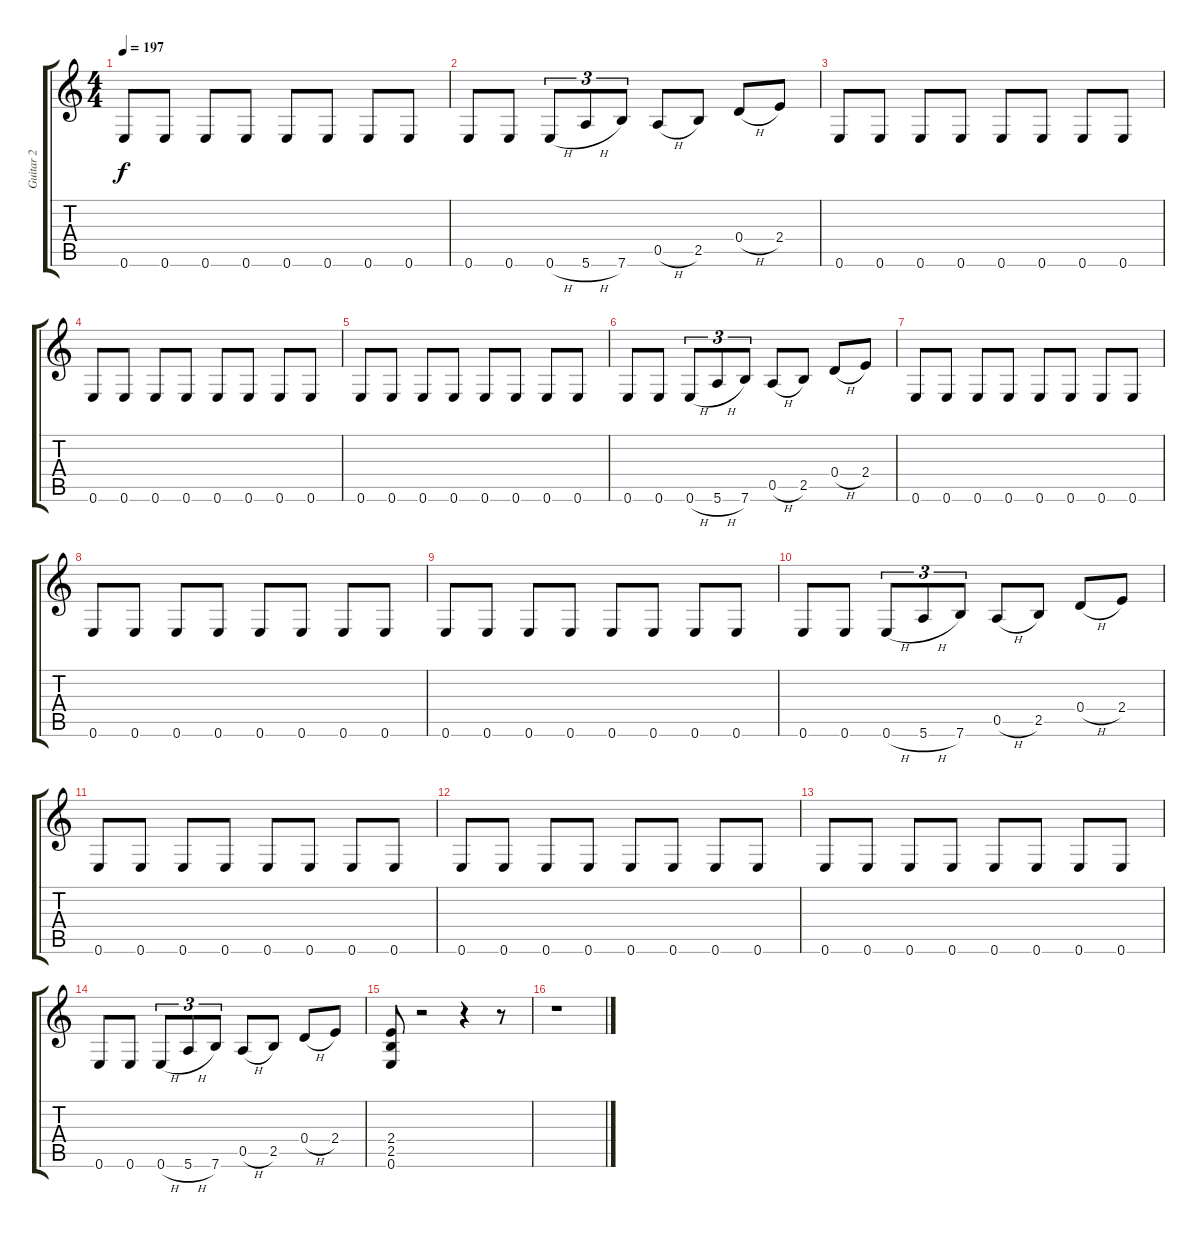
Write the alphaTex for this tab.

\track ("Guitar 2" "Guitar 2") {instrument acousticguitarsteel}
\staff {score tabs}
\tuning (E4 B3 G3 D3 A2 E2) {hide}
\ts (4 4)
\tempo 197
\clef g2
\ks c
0.6.8{dy f} 0.6.8 0.6.8 0.6.8 0.6.8 0.6.8 0.6.8 0.6.8 |
0.6.8 0.6.8 0.6{h}.8{tu (3 2)} 5.6{h}.8{tu (3 2)} 7.6.8{tu (3 2)} 0.5{h}.8 2.5.8 0.4{h}.8 2.4.8 |
0.6.8 0.6.8 0.6.8 0.6.8 0.6.8 0.6.8 0.6.8 0.6.8 |
0.6.8 0.6.8 0.6.8 0.6.8 0.6.8 0.6.8 0.6.8 0.6.8 |
0.6.8 0.6.8 0.6.8 0.6.8 0.6.8 0.6.8 0.6.8 0.6.8 |
0.6.8 0.6.8 0.6{h}.8{tu (3 2)} 5.6{h}.8{tu (3 2)} 7.6.8{tu (3 2)} 0.5{h}.8 2.5.8 0.4{h}.8 2.4.8 |
0.6.8 0.6.8 0.6.8 0.6.8 0.6.8 0.6.8 0.6.8 0.6.8 |
0.6.8 0.6.8 0.6.8 0.6.8 0.6.8 0.6.8 0.6.8 0.6.8 |
0.6.8 0.6.8 0.6.8 0.6.8 0.6.8 0.6.8 0.6.8 0.6.8 |
0.6.8 0.6.8 0.6{h}.8{tu (3 2)} 5.6{h}.8{tu (3 2)} 7.6.8{tu (3 2)} 0.5{h}.8 2.5.8 0.4{h}.8 2.4.8 |
0.6.8 0.6.8 0.6.8 0.6.8 0.6.8 0.6.8 0.6.8 0.6.8 |
0.6.8 0.6.8 0.6.8 0.6.8 0.6.8 0.6.8 0.6.8 0.6.8 |
0.6.8 0.6.8 0.6.8 0.6.8 0.6.8 0.6.8 0.6.8 0.6.8 |
0.6.8 0.6.8 0.6{h}.8{tu (3 2)} 5.6{h}.8{tu (3 2)} 7.6.8{tu (3 2)} 0.5{h}.8 2.5.8 0.4{h}.8 2.4.8 |
(2.4 2.5 0.6).8 r.2 r.4 r.8 |
r.1
